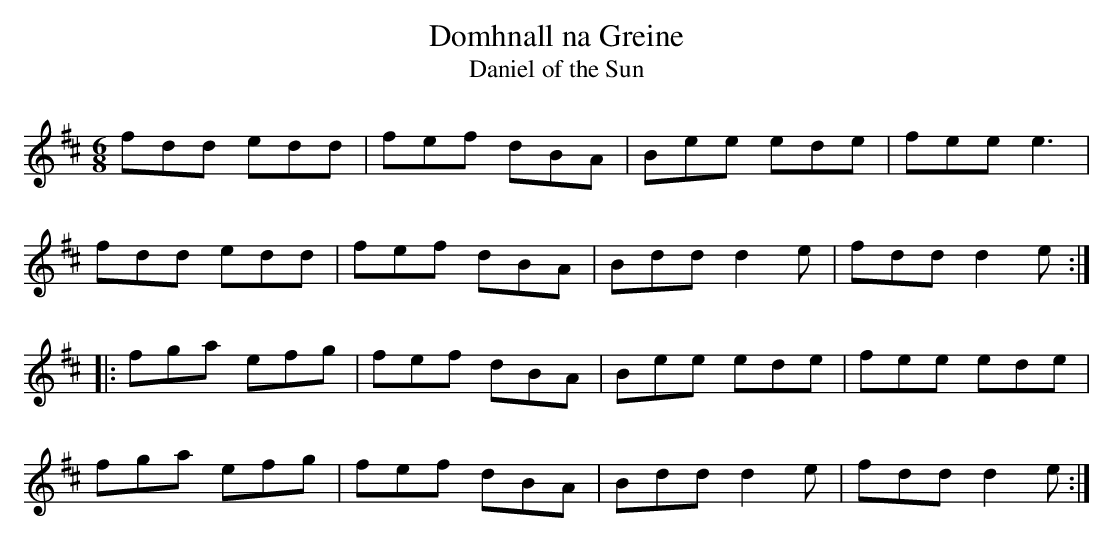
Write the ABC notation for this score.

X:1
T:Domhnall na Greine
T:Daniel of the Sun
M:6/8
K:D
fdd edd|fef dBA|Bee ede|fee e3|
fdd edd|fef dBA|Bdd d2e|fdd d2e:|
|:fga efg|fef dBA|Bee ede|fee ede|
fga efg|fef dBA|Bdd d2e|fdd d2e:|
